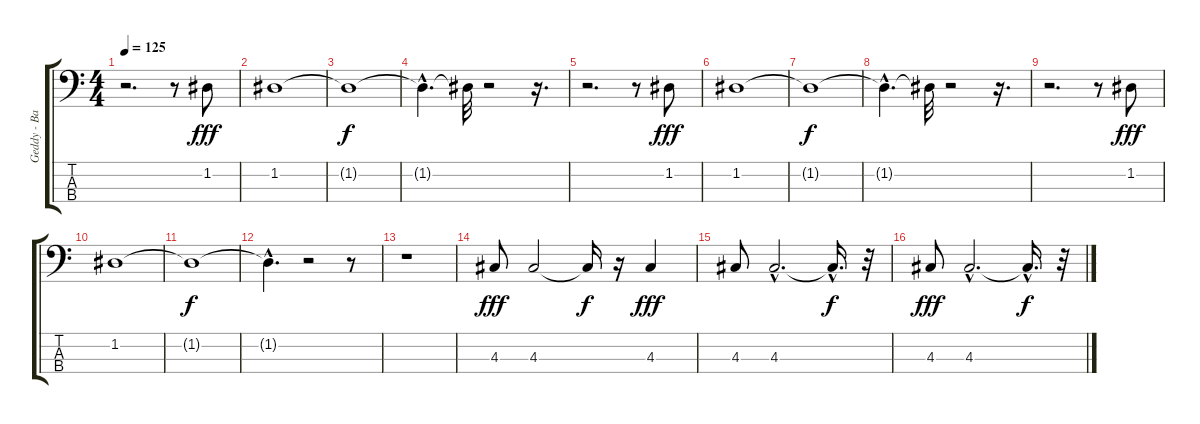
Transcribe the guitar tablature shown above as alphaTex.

\track ("Geddy - Baixo" "Geddy - Ba") {instrument electricbassfinger}
\staff {score tabs}
\tuning (G2 D2 A1 E1) {hide}
\ts (4 4)
\tempo 125
\clef f4
\ks c
r.2{d dy f} r.8 1.2.8{dy fff} |
1.2.1 |
1.2{t}.1{dy f} |
1.2{hac t}.4{d} 1.2{t}.32 r.2 r.16{d} |
r.2{d} r.8 1.2.8{dy fff} |
1.2.1 |
1.2{t}.1{dy f} |
1.2{hac t}.4{d} 1.2{t}.32 r.2 r.16{d} |
r.2{d} r.8 1.2.8{dy fff} |
1.2.1 |
1.2{t}.1{dy f} |
1.2{hac t}.4{d} r.2 r.8 |
r.1 |
4.3.8{dy fff} 4.3.2 4.3{t}.16{dy f} r.16 4.3.4{dy fff} |
4.3.8 4.3{hac}.2{d} 4.3{hac t}.16{d dy f} r.32 |
4.3.8{dy fff} 4.3{hac}.2{d} 4.3{hac t}.16{d dy f} r.32
